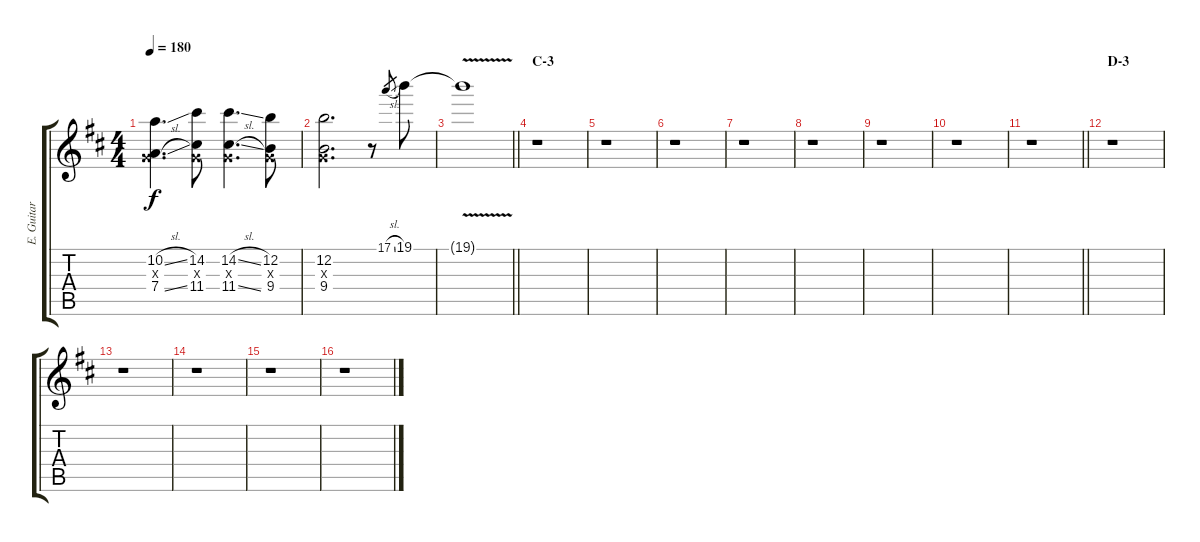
\track ("E. Guitar I" "E. Guitar ") {instrument distortionguitar}
\staff {score tabs}
\tuning (E4 B3 G3 D3 A2 E2) {hide}
\ts (4 4)
\tempo 180
\clef g2
\ks d
(10.2{sl} 0.3{x} 7.4{sl}).4{d dy f} (14.2 0.3{x} 11.4).8 (14.2{sl} 0.3{x} 11.4{sl}).4{d} (12.2 0.3{x} 9.4).8 |
(12.2 0.3{x} 9.4).2{d} r.8 17.1{sl}.8{gr} 19.1.8 |
\barLineRight lightlight
19.1{v t}.1 |
\section ("" "C-3")
r.1 |
r.1 |
r.1 |
r.1 |
r.1 |
r.1 |
r.1 |
\barLineRight lightlight
r.1 |
\section ("" "D-3")
r.1 |
r.1 |
r.1 |
r.1 |
r.1
